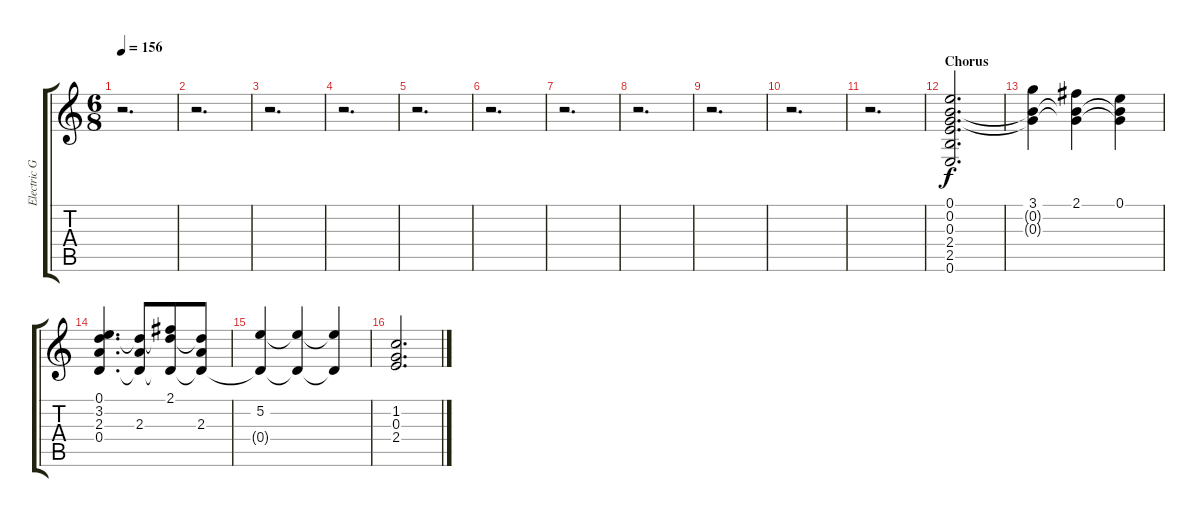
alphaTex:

\track ("Electric Guitar (Clean/Chorus)" "Electric G") {instrument electricguitarclean}
\staff {score tabs}
\tuning (E4 B3 G3 D3 A2 E2) {hide}
\ts (6 8)
\tempo 156
\clef g2
\ks c
r.2{d dy f} |
r.2{d} |
r.2{d} |
r.2{d} |
r.2{d} |
r.2{d} |
r.2{d} |
r.2{d} |
r.2{d} |
r.2{d} |
r.2{d} |
\section ("" "Chorus")
(0.1 0.2 0.3 2.4 2.5 0.6).2{d} |
(3.1 0.2{t} 0.3{t}).4 (2.1 0.2{t} 0.3{t}).4 (0.1 0.2{t} 0.3{t}).4 |
(0.1 3.2 2.3 0.4).4{d} (3.2{t} 2.3 0.4{t}).8 (2.1 3.2{t} 0.4{t}).8 (3.2{t} 2.3 0.4{t}).8 |
(5.2 0.4{t}).4 (5.2{t} 0.4{t}).4 (5.2{t} 0.4{t}).4 |
(1.2 0.3 2.4).2{d}
